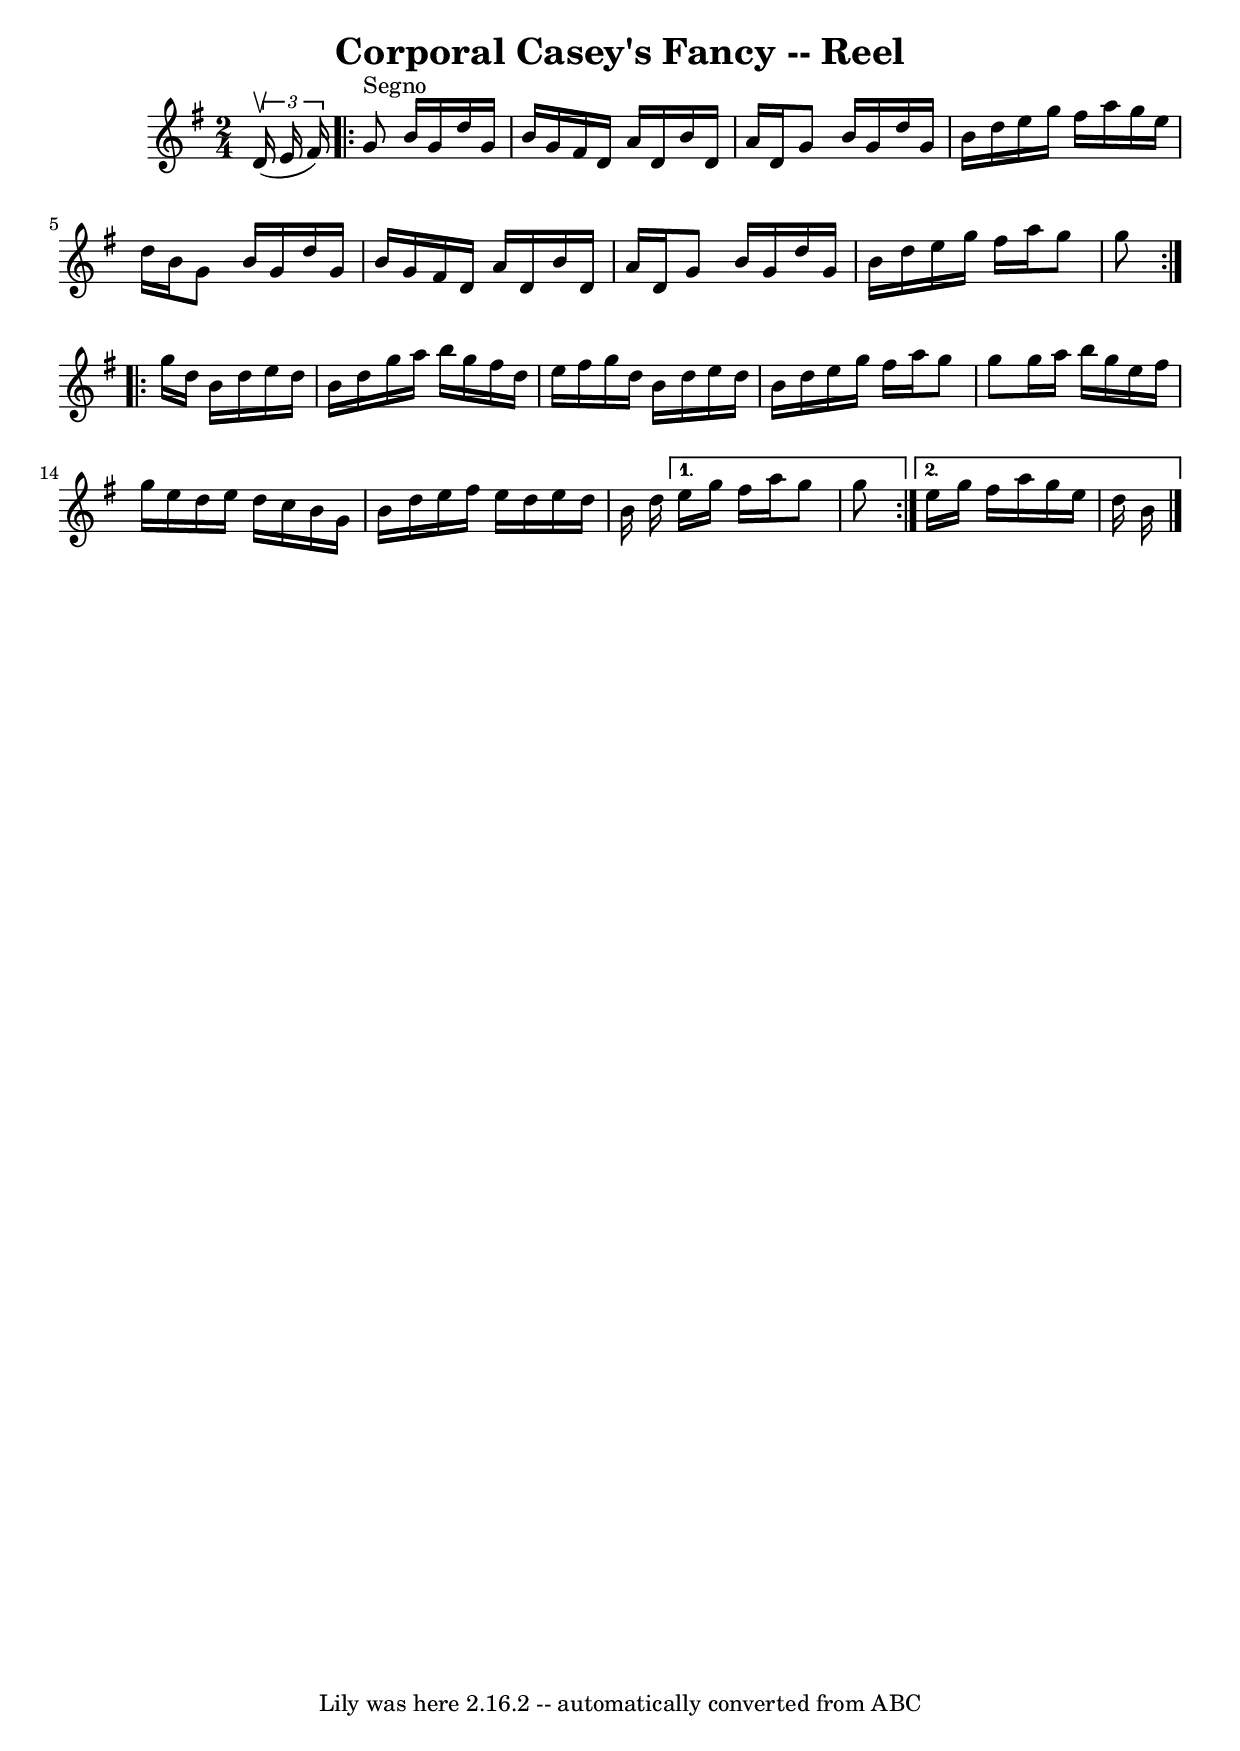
\version "2.7.40"
\include "Mammoth.ily"
\header {
	%% book = "Ryan's Mammoth Collection"
	crossRefNumber = "1"
	footnotes = "\\\\AKA Five Mile Chase, Four Hand Reel\\\\AKA Parnell's Reel (in the same book)\\\\139"
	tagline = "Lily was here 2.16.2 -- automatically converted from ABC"
	title = "Corporal Casey's Fancy -- Reel"
}
voicedefault =  {


\time 2/4 
\key g \major   \times 2/3 { d'16^\upbow(e'16 fis'16) }   
\repeat volta 2 { g'8^"Segno" b'16 g'16 d''16 g'16 b'16    
g'16    |
 fis'16 d'16 a'16 d'16 b'16 d'16 a'16    
d'16    |
 g'8 b'16 g'16 d''16 g'16 b'16 d''16    
|
 e''16 g''16 fis''16 a''16 g''16 e''16 d''16    
b'16    |
 g'8 b'16 g'16 d''16 g'16 b'16 g'16    
|
 fis'16 d'16 a'16 d'16 b'16 d'16 a'16 d'16    
|
 g'8 b'16 g'16 d''16 g'16 b'16 d''16    |
   
e''16 g''16 fis''16 a''16 g''8 g''8    } \repeat volta 2 {     
g''16 d''16 b'16 d''16 e''16 d''16 b'16 d''16    |
  
 g''16 a''16 b''16 g''16 fis''16 d''16 e''16 fis''16    
|
 g''16 d''16 b'16 d''16 e''16 d''16 b'16 d''16   
 |
 e''16 g''16 fis''16 a''16 g''8 g''8    |
     
g''16 a''16 b''16 g''16 e''16 fis''16 g''16 e''16    
|
 d''16 e''16 d''16 c''16 b'16 g'16 b'16 d''16    
|
 e''16 fis''16 e''16 d''16 e''16 d''16 b'16    
d''16    } \alternative{{ e''16 g''16 fis''16 a''16 g''8 g''8  
  } { e''16 g''16 fis''16 a''16 g''16 e''16 d''16 b'16   
   \bar "|."   }}
}

\score{
    <<

	\context Staff="default"
	{
	    \voicedefault 
	}

    >>
	\layout {
	}
	\midi {}
}
